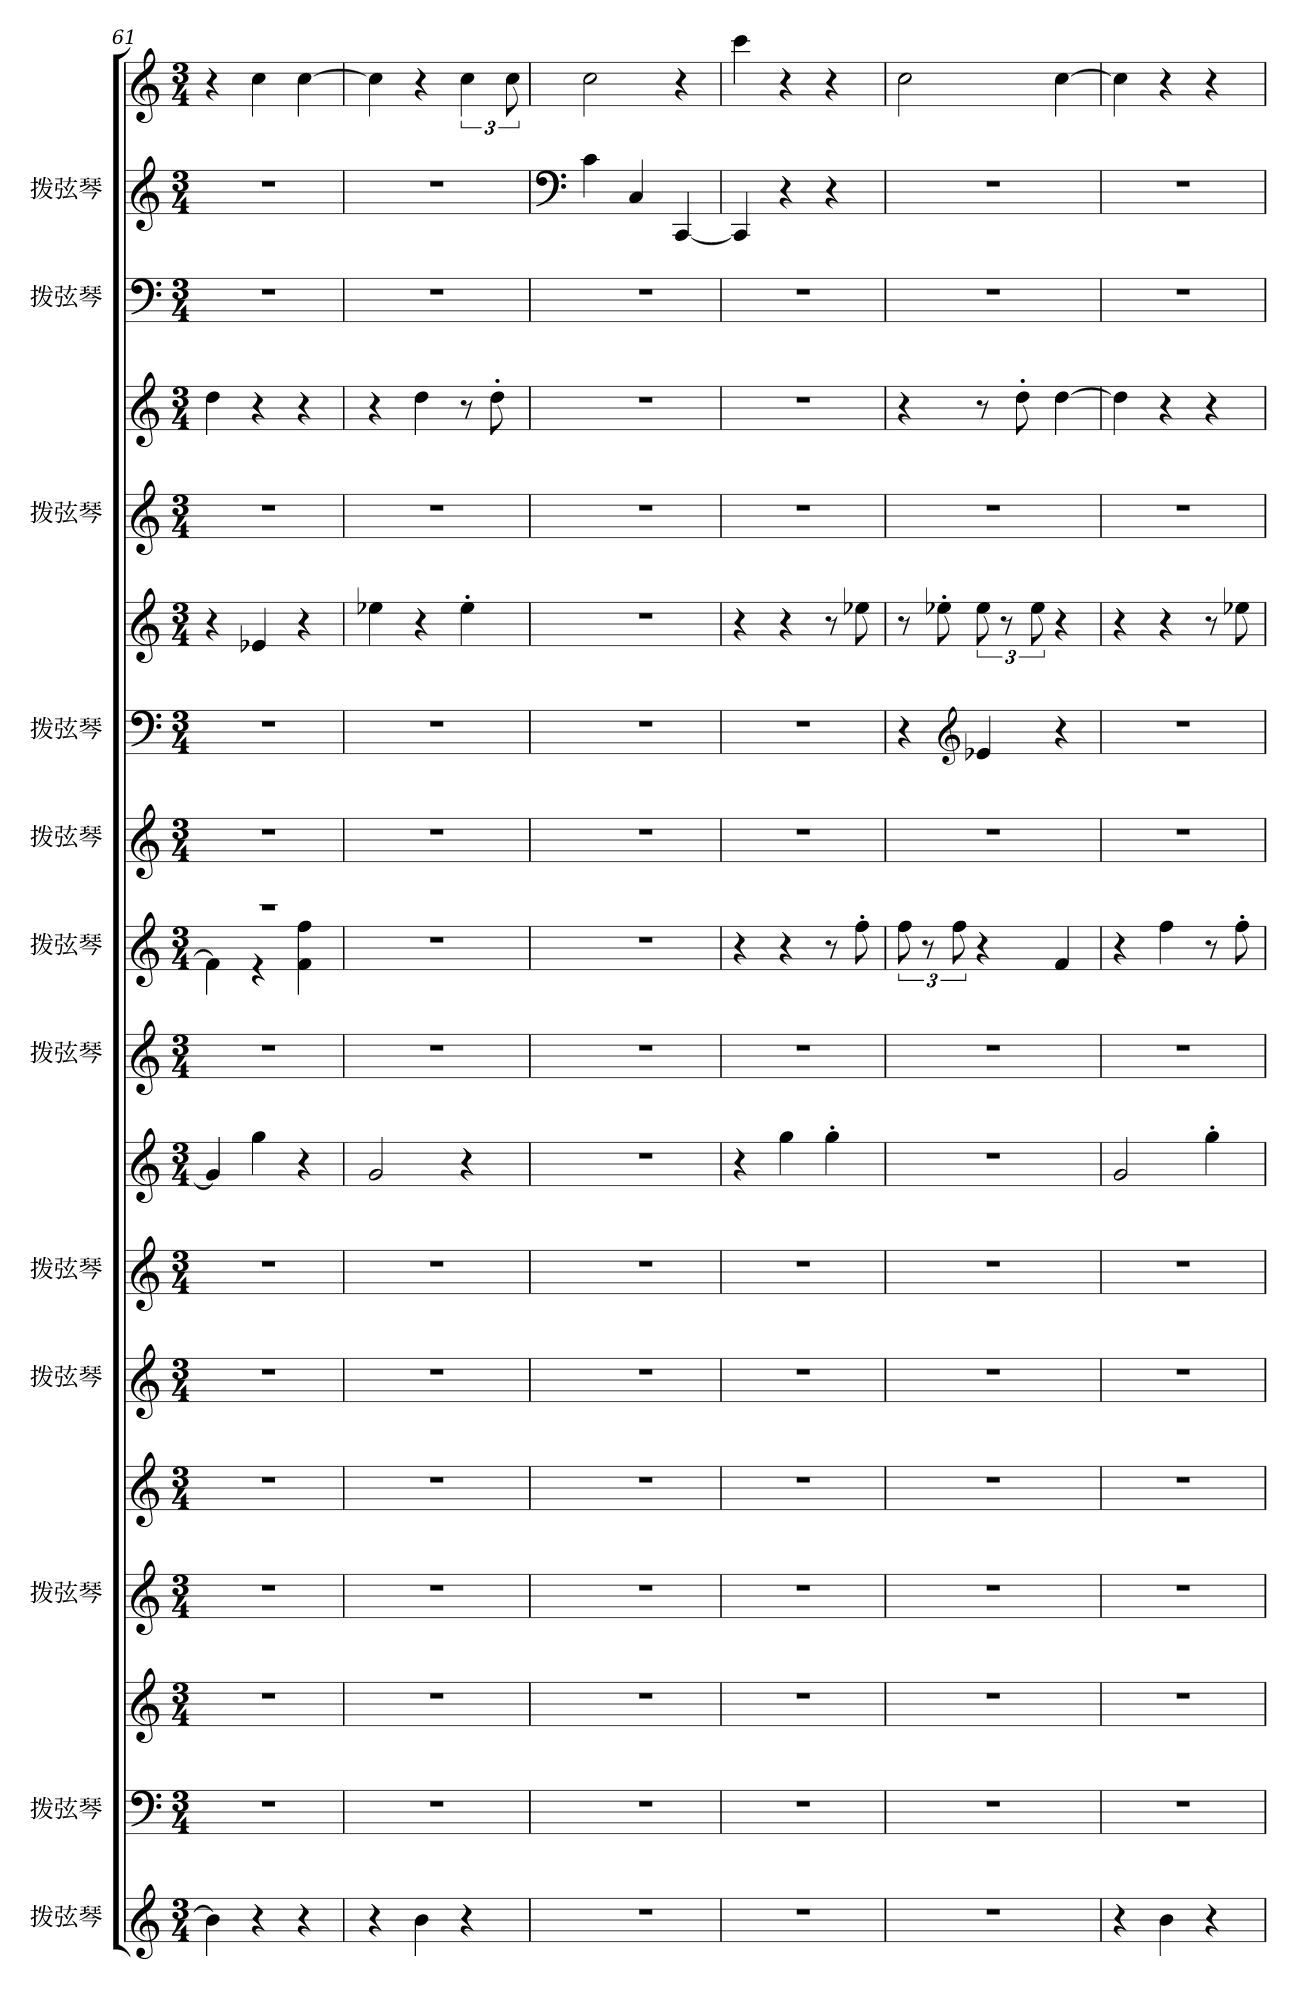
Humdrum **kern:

**kern	**kern	**kern	**kern	**kern	**kern	**kern	**kern	**kern	**kern	**kern	**kern	**kern	**kern	**kern	**kern	**kern	**kern
*part12	*part11	*part11	*part10	*part10	*part9	*part8	*part8	*part7	*part6	*part5	*part4	*part4	*part3	*part3	*part2	*part1	*part1
*staff18	*staff17	*staff16	*staff15	*staff14	*staff13	*staff12	*staff11	*staff10	*staff9	*staff8	*staff7	*staff6	*staff5	*staff4	*staff3	*staff2	*staff1
*I"拨弦琴	*I"拨弦琴	*	*I"拨弦琴	*	*I"拨弦琴	*I"拨弦琴	*	*I"拨弦琴	*I"拨弦琴	*I"拨弦琴	*I"拨弦琴	*	*I"拨弦琴	*	*I"拨弦琴	*I"拨弦琴	*
*clefG2	*clefF4	*clefG2	*clefG2	*clefG2	*clefG2	*clefG2	*clefG2	*clefG2	*clefG2	*clefG2	*clefF4	*clefG2	*clefG2	*clefG2	*clefF4	*clefG2	*clefG2
*k[]	*k[]	*k[]	*k[]	*k[]	*k[]	*k[]	*k[]	*k[]	*k[]	*k[]	*k[]	*k[]	*k[]	*k[]	*k[]	*k[]	*k[]
*M3/4	*M3/4	*M3/4	*M3/4	*M3/4	*M3/4	*M3/4	*M3/4	*M3/4	*M3/4	*M3/4	*M3/4	*M3/4	*M3/4	*M3/4	*M3/4	*M3/4	*M3/4
=61	=61	=61	=61	=61	=61	=61	=61	=61	=61	=61	=61	=61	=61	=61	=61	=61	=61
*	*	*	*	*	*	*	*	*	*^	*	*	*	*	*	*	*	*
4b\]	2.r	2.r	2.r	2.r	2.r	2.r	4g/]	2.r	2.r	4f\]	2.r	2.r	4r	2.r	4dd\	2.r	2.r	4r
4r	.	.	.	.	.	.	4gg\	.	.	4r	.	.	4e-X/	.	4r	.	.	4cc\
4r	.	.	.	.	.	.	4r	.	.	4f\ 4ff\	.	.	4r	.	4r	.	.	[4cc\
*	*	*	*	*	*	*	*	*	*v	*v	*	*	*	*	*	*	*	*
=62	=62	=62	=62	=62	=62	=62	=62	=62	=62	=62	=62	=62	=62	=62	=62	=62	=62
4r	2.r	2.r	2.r	2.r	2.r	2.r	2g/	2.r	2.r	2.r	2.r	4ee-X\	2.r	4r	2.r	2.r	4cc\]
4b\	.	.	.	.	.	.	.	.	.	.	.	4r	.	4dd\	.	.	4r
4r	.	.	.	.	.	.	4r	.	.	.	.	4ee-'\	.	8r	.	.	6cc\
.	.	.	.	.	.	.	.	.	.	.	.	.	.	8dd'\	.	.	.
.	.	.	.	.	.	.	.	.	.	.	.	.	.	.	.	.	12cc\
!!LO:PB:g=z
=63	=63	=63	=63	=63	=63	=63	=63	=63	=63	=63	=63	=63	=63	=63	=63	=63	=63
*	*	*	*	*	*	*	*	*	*	*	*	*	*	*	*	*clefF4	*
2.r	2.r	2.r	2.r	2.r	2.r	2.r	2.r	2.r	2.r	2.r	2.r	2.r	2.r	2.r	2.r	4c\	2cc\
.	.	.	.	.	.	.	.	.	.	.	.	.	.	.	.	4C/	.
.	.	.	.	.	.	.	.	.	.	.	.	.	.	.	.	[4CC/	4r
=64	=64	=64	=64	=64	=64	=64	=64	=64	=64	=64	=64	=64	=64	=64	=64	=64	=64
2.r	2.r	2.r	2.r	2.r	2.r	2.r	4r	2.r	4r	2.r	2.r	4r	2.r	2.r	2.r	4CC/]	4ccc\
.	.	.	.	.	.	.	4gg\	.	4r	.	.	4r	.	.	.	4r	4r
.	.	.	.	.	.	.	4gg'\	.	8r	.	.	8r	.	.	.	4r	4r
.	.	.	.	.	.	.	.	.	8ff'\	.	.	8ee-X\	.	.	.	.	.
=65	=65	=65	=65	=65	=65	=65	=65	=65	=65	=65	=65	=65	=65	=65	=65	=65	=65
2.r	2.r	2.r	2.r	2.r	2.r	2.r	2.r	2.r	12ff\	2.r	4r	8r	2.r	4r	2.r	2.r	2cc\
.	.	.	.	.	.	.	.	.	12r	.	.	.	.	.	.	.	.
.	.	.	.	.	.	.	.	.	.	.	.	8ee-X'\	.	.	.	.	.
.	.	.	.	.	.	.	.	.	12ff\	.	.	.	.	.	.	.	.
*	*	*	*	*	*	*	*	*	*	*	*clefG2	*	*	*	*	*	*
.	.	.	.	.	.	.	.	.	4r	.	4e-X/	12ee-\	.	8r	.	.	.
.	.	.	.	.	.	.	.	.	.	.	.	12r	.	.	.	.	.
.	.	.	.	.	.	.	.	.	.	.	.	.	.	8dd'\	.	.	.
.	.	.	.	.	.	.	.	.	.	.	.	12ee-\	.	.	.	.	.
.	.	.	.	.	.	.	.	.	4f/	.	4r	4r	.	[4dd\	.	.	[4cc\
=66	=66	=66	=66	=66	=66	=66	=66	=66	=66	=66	=66	=66	=66	=66	=66	=66	=66
4r	2.r	2.r	2.r	2.r	2.r	2.r	2g/	2.r	4r	2.r	2.r	4r	2.r	4dd\]	2.r	2.r	4cc\]
4b\	.	.	.	.	.	.	.	.	4ff\	.	.	4r	.	4r	.	.	4r
4r	.	.	.	.	.	.	4gg'\	.	8r	.	.	8r	.	4r	.	.	4r
.	.	.	.	.	.	.	.	.	8ff'\	.	.	8ee-X\	.	.	.	.	.
=	=	=	=	=	=	=	=	=	=	=	=	=	=	=	=	=	=
*-	*-	*-	*-	*-	*-	*-	*-	*-	*-	*-	*-	*-	*-	*-	*-	*-	*-
